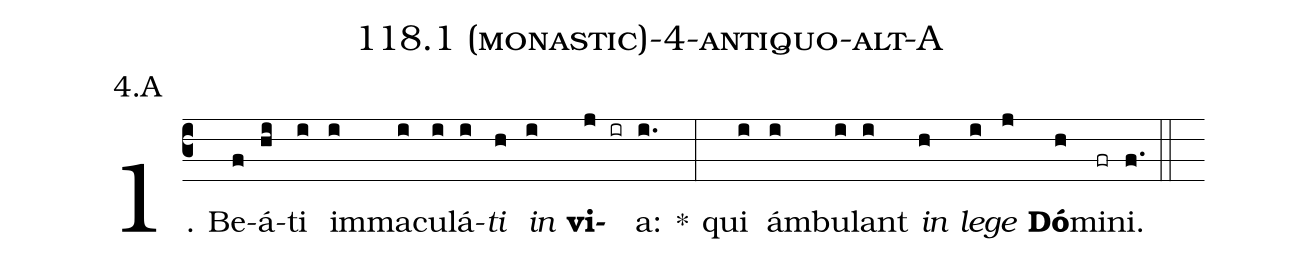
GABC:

name: 118.1 (monastic)-4-antiquo-alt-A;
annotation: 4.A;
%%
(c3)1. Be(f)á(hi)ti(i) im(i)ma(i)cu(i)lá(i)<i>ti</i>(h) <i>in</i>(i) <b>vi</b>(j ir)a:(i.) *(:) qui(i) ám(i)bu(i)lant(i) <i>in</i>(h) <i>le</i>(i)<i>ge</i>(j) <b>Dó</b>(h)mi(fr)ni.(f.) (::)
